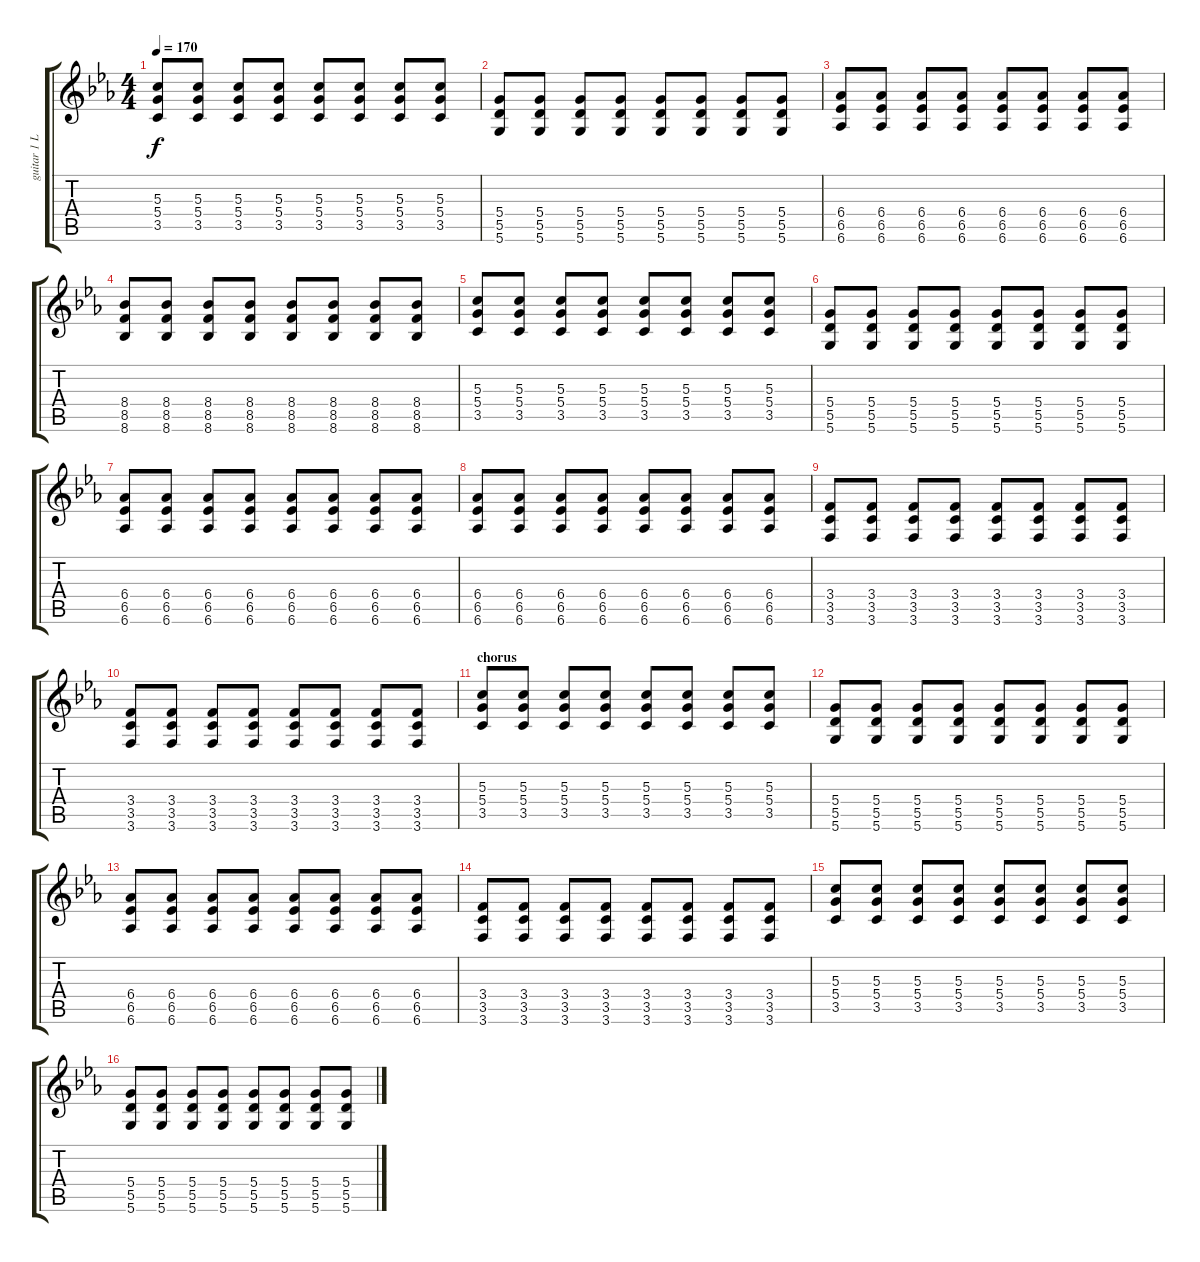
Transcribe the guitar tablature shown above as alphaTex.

\track ("guitar 1 L" "guitar 1 L") {instrument distortionguitar}
\staff {score tabs}
\tuning (E4 B3 G3 D3 A2 D2) {hide}
\ts (4 4)
\tempo 170
\clef g2
\ks cminor
(5.3 5.4 3.5).8{dy f} (5.3 5.4 3.5).8 (5.3 5.4 3.5).8 (5.3 5.4 3.5).8 (5.3 5.4 3.5).8 (5.3 5.4 3.5).8 (5.3 5.4 3.5).8 (5.3 5.4 3.5).8 |
(5.4 5.5 5.6).8 (5.4 5.5 5.6).8 (5.4 5.5 5.6).8 (5.4 5.5 5.6).8 (5.4 5.5 5.6).8 (5.4 5.5 5.6).8 (5.4 5.5 5.6).8 (5.4 5.5 5.6).8 |
(6.4 6.5 6.6).8 (6.4 6.5 6.6).8 (6.4 6.5 6.6).8 (6.4 6.5 6.6).8 (6.4 6.5 6.6).8 (6.4 6.5 6.6).8 (6.4 6.5 6.6).8 (6.4 6.5 6.6).8 |
(8.4 8.5 8.6).8 (8.4 8.5 8.6).8 (8.4 8.5 8.6).8 (8.4 8.5 8.6).8 (8.4 8.5 8.6).8 (8.4 8.5 8.6).8 (8.4 8.5 8.6).8 (8.4 8.5 8.6).8 |
(5.3 5.4 3.5).8 (5.3 5.4 3.5).8 (5.3 5.4 3.5).8 (5.3 5.4 3.5).8 (5.3 5.4 3.5).8 (5.3 5.4 3.5).8 (5.3 5.4 3.5).8 (5.3 5.4 3.5).8 |
(5.4 5.5 5.6).8 (5.4 5.5 5.6).8 (5.4 5.5 5.6).8 (5.4 5.5 5.6).8 (5.4 5.5 5.6).8 (5.4 5.5 5.6).8 (5.4 5.5 5.6).8 (5.4 5.5 5.6).8 |
(6.4 6.5 6.6).8 (6.4 6.5 6.6).8 (6.4 6.5 6.6).8 (6.4 6.5 6.6).8 (6.4 6.5 6.6).8 (6.4 6.5 6.6).8 (6.4 6.5 6.6).8 (6.4 6.5 6.6).8 |
(6.4 6.5 6.6).8 (6.4 6.5 6.6).8 (6.4 6.5 6.6).8 (6.4 6.5 6.6).8 (6.4 6.5 6.6).8 (6.4 6.5 6.6).8 (6.4 6.5 6.6).8 (6.4 6.5 6.6).8 |
(3.4 3.5 3.6).8 (3.4 3.5 3.6).8 (3.4 3.5 3.6).8 (3.4 3.5 3.6).8 (3.4 3.5 3.6).8 (3.4 3.5 3.6).8 (3.4 3.5 3.6).8 (3.4 3.5 3.6).8 |
(3.4 3.5 3.6).8 (3.4 3.5 3.6).8 (3.4 3.5 3.6).8 (3.4 3.5 3.6).8 (3.4 3.5 3.6).8 (3.4 3.5 3.6).8 (3.4 3.5 3.6).8 (3.4 3.5 3.6).8 |
\section ("" "chorus")
(5.3 5.4 3.5).8 (5.3 5.4 3.5).8 (5.3 5.4 3.5).8 (5.3 5.4 3.5).8 (5.3 5.4 3.5).8 (5.3 5.4 3.5).8 (5.3 5.4 3.5).8 (5.3 5.4 3.5).8 |
(5.4 5.5 5.6).8 (5.4 5.5 5.6).8 (5.4 5.5 5.6).8 (5.4 5.5 5.6).8 (5.4 5.5 5.6).8 (5.4 5.5 5.6).8 (5.4 5.5 5.6).8 (5.4 5.5 5.6).8 |
(6.4 6.5 6.6).8 (6.4 6.5 6.6).8 (6.4 6.5 6.6).8 (6.4 6.5 6.6).8 (6.4 6.5 6.6).8 (6.4 6.5 6.6).8 (6.4 6.5 6.6).8 (6.4 6.5 6.6).8 |
(3.4 3.5 3.6).8 (3.4 3.5 3.6).8 (3.4 3.5 3.6).8 (3.4 3.5 3.6).8 (3.4 3.5 3.6).8 (3.4 3.5 3.6).8 (3.4 3.5 3.6).8 (3.4 3.5 3.6).8 |
(5.3 5.4 3.5).8 (5.3 5.4 3.5).8 (5.3 5.4 3.5).8 (5.3 5.4 3.5).8 (5.3 5.4 3.5).8 (5.3 5.4 3.5).8 (5.3 5.4 3.5).8 (5.3 5.4 3.5).8 |
(5.4 5.5 5.6).8 (5.4 5.5 5.6).8 (5.4 5.5 5.6).8 (5.4 5.5 5.6).8 (5.4 5.5 5.6).8 (5.4 5.5 5.6).8 (5.4 5.5 5.6).8 (5.4 5.5 5.6).8
